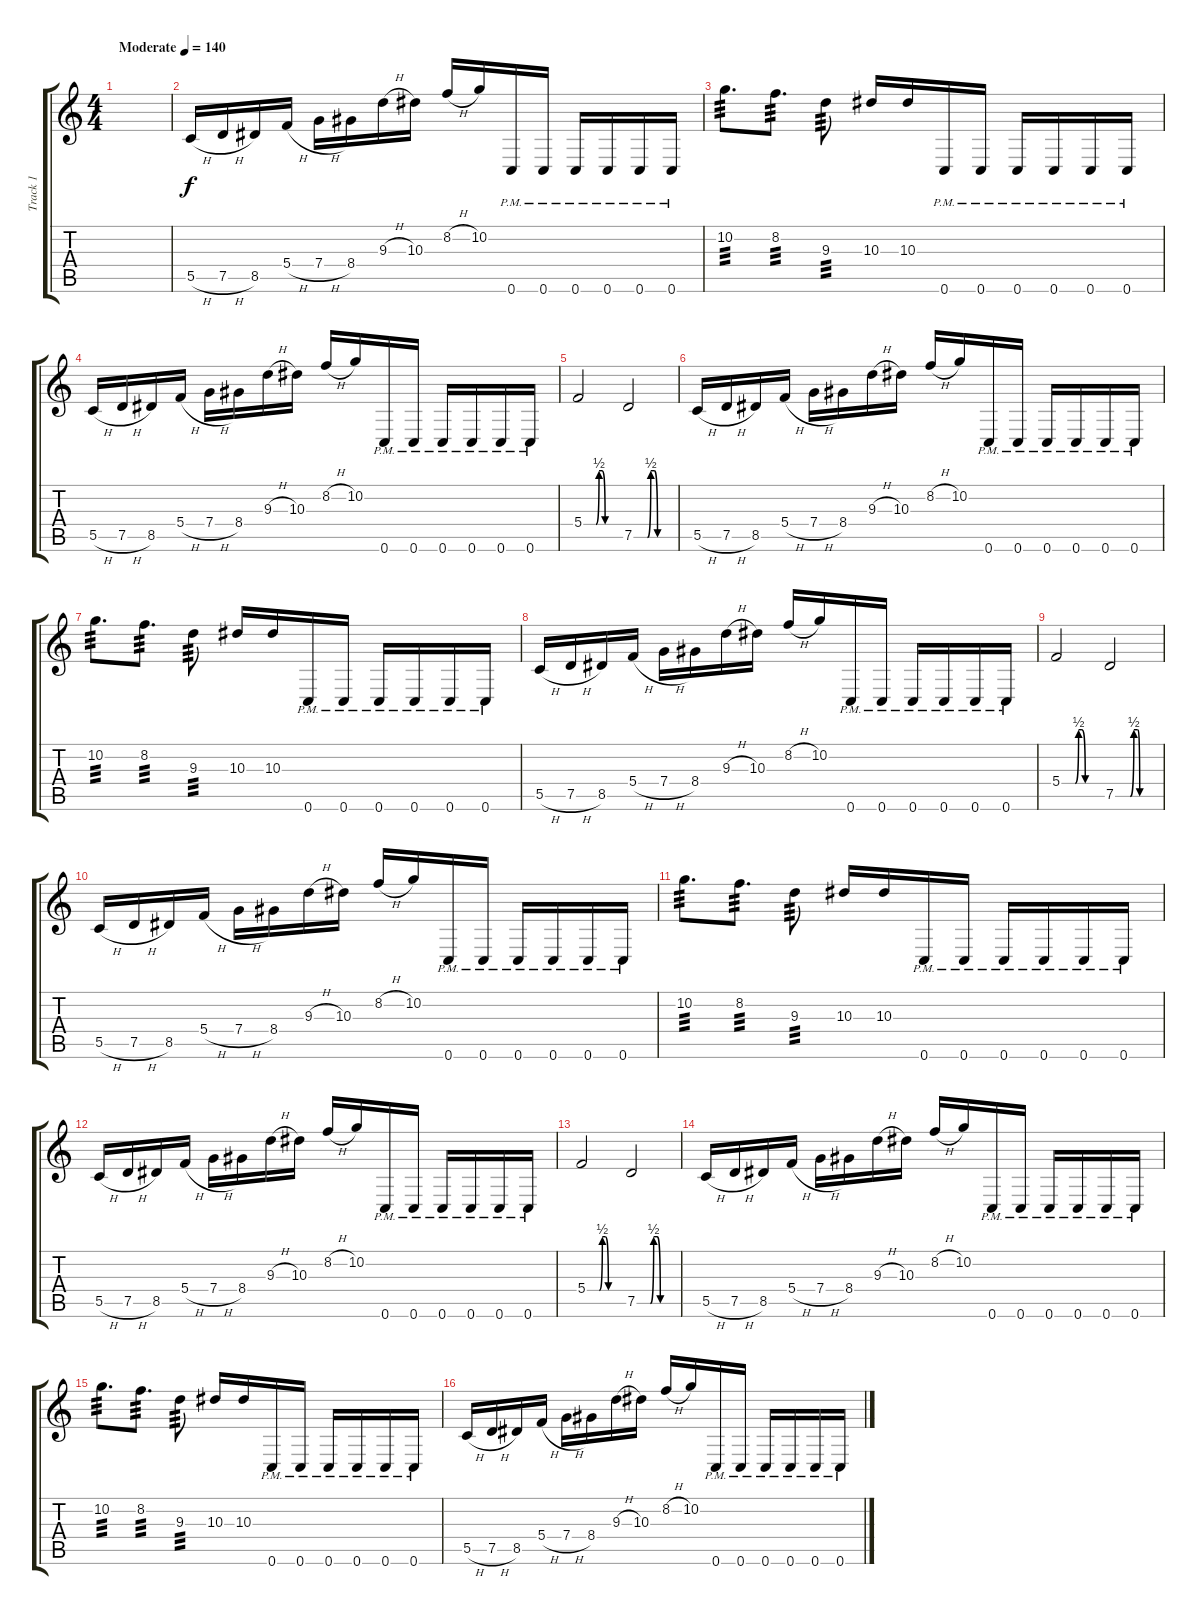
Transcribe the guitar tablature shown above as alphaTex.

\track ("Track 1" "Track 1") {instrument distortionguitar}
\staff {score tabs}
\tuning (D4 A3 F3 C3 G2 C2) {hide}
\ts (4 4)
\tempo (140 "Moderate")
\clef g2
\ks c
|
5.5{h}.16 7.5{h}.16 8.5.16 5.4{h}.16 7.4{h}.16 8.4.16 9.3{h}.16 10.3.16 8.2{h}.16 10.2.16 0.6{pm}.16 0.6{pm}.16 0.6{pm}.16 0.6{pm}.16 0.6{pm}.16 0.6{pm}.16 |
10.2.8{d tp 3} 8.2.8{d tp 3} 9.3.8{tp 3} 10.3.16 10.3.16 0.6{pm}.16 0.6{pm}.16 0.6{pm}.16 0.6{pm}.16 0.6{pm}.16 0.6{pm}.16 |
5.5{h}.16 7.5{h}.16 8.5.16 5.4{h}.16 7.4{h}.16 8.4.16 9.3{h}.16 10.3.16 8.2{h}.16 10.2.16 0.6{pm}.16 0.6{pm}.16 0.6{pm}.16 0.6{pm}.16 0.6{pm}.16 0.6{pm}.16 |
5.4{be (custom 0 0 15 0 20 0 25 2 30 2 35 0 40 0 60 0)}.2 7.5{be (custom 0 0 20 0 25 2 30 2 35 0 37 0 40 0 45 0 60 0)}.2 |
5.5{h}.16 7.5{h}.16 8.5.16 5.4{h}.16 7.4{h}.16 8.4.16 9.3{h}.16 10.3.16 8.2{h}.16 10.2.16 0.6{pm}.16 0.6{pm}.16 0.6{pm}.16 0.6{pm}.16 0.6{pm}.16 0.6{pm}.16 |
10.2.8{d tp 3} 8.2.8{d tp 3} 9.3.8{tp 3} 10.3.16 10.3.16 0.6{pm}.16 0.6{pm}.16 0.6{pm}.16 0.6{pm}.16 0.6{pm}.16 0.6{pm}.16 |
5.5{h}.16 7.5{h}.16 8.5.16 5.4{h}.16 7.4{h}.16 8.4.16 9.3{h}.16 10.3.16 8.2{h}.16 10.2.16 0.6{pm}.16 0.6{pm}.16 0.6{pm}.16 0.6{pm}.16 0.6{pm}.16 0.6{pm}.16 |
5.4{be (custom 0 0 15 0 20 0 25 2 30 2 35 0 40 0 60 0)}.2 7.5{be (custom 0 0 20 0 25 2 30 2 33 0 37 0 40 0 45 0 60 0)}.2 |
5.5{h}.16 7.5{h}.16 8.5.16 5.4{h}.16 7.4{h}.16 8.4.16 9.3{h}.16 10.3.16 8.2{h}.16 10.2.16 0.6{pm}.16 0.6{pm}.16 0.6{pm}.16 0.6{pm}.16 0.6{pm}.16 0.6{pm}.16 |
10.2.8{d tp 3} 8.2.8{d tp 3} 9.3.8{tp 3} 10.3.16 10.3.16 0.6{pm}.16 0.6{pm}.16 0.6{pm}.16 0.6{pm}.16 0.6{pm}.16 0.6{pm}.16 |
5.5{h}.16 7.5{h}.16 8.5.16 5.4{h}.16 7.4{h}.16 8.4.16 9.3{h}.16 10.3.16 8.2{h}.16 10.2.16 0.6{pm}.16 0.6{pm}.16 0.6{pm}.16 0.6{pm}.16 0.6{pm}.16 0.6{pm}.16 |
5.4{be (custom 0 0 15 0 20 0 25 2 30 2 35 0 40 0 60 0)}.2 7.5{be (custom 0 0 20 0 25 2 30 2 35 0 37 0 40 0 45 0 60 0)}.2 |
5.5{h}.16 7.5{h}.16 8.5.16 5.4{h}.16 7.4{h}.16 8.4.16 9.3{h}.16 10.3.16 8.2{h}.16 10.2.16 0.6{pm}.16 0.6{pm}.16 0.6{pm}.16 0.6{pm}.16 0.6{pm}.16 0.6{pm}.16 |
10.2.8{d tp 3} 8.2.8{d tp 3} 9.3.8{tp 3} 10.3.16 10.3.16 0.6{pm}.16 0.6{pm}.16 0.6{pm}.16 0.6{pm}.16 0.6{pm}.16 0.6{pm}.16 |
5.5{h}.16 7.5{h}.16 8.5.16 5.4{h}.16 7.4{h}.16 8.4.16 9.3{h}.16 10.3.16 8.2{h}.16 10.2.16 0.6{pm}.16 0.6{pm}.16 0.6{pm}.16 0.6{pm}.16 0.6{pm}.16 0.6{pm}.16
